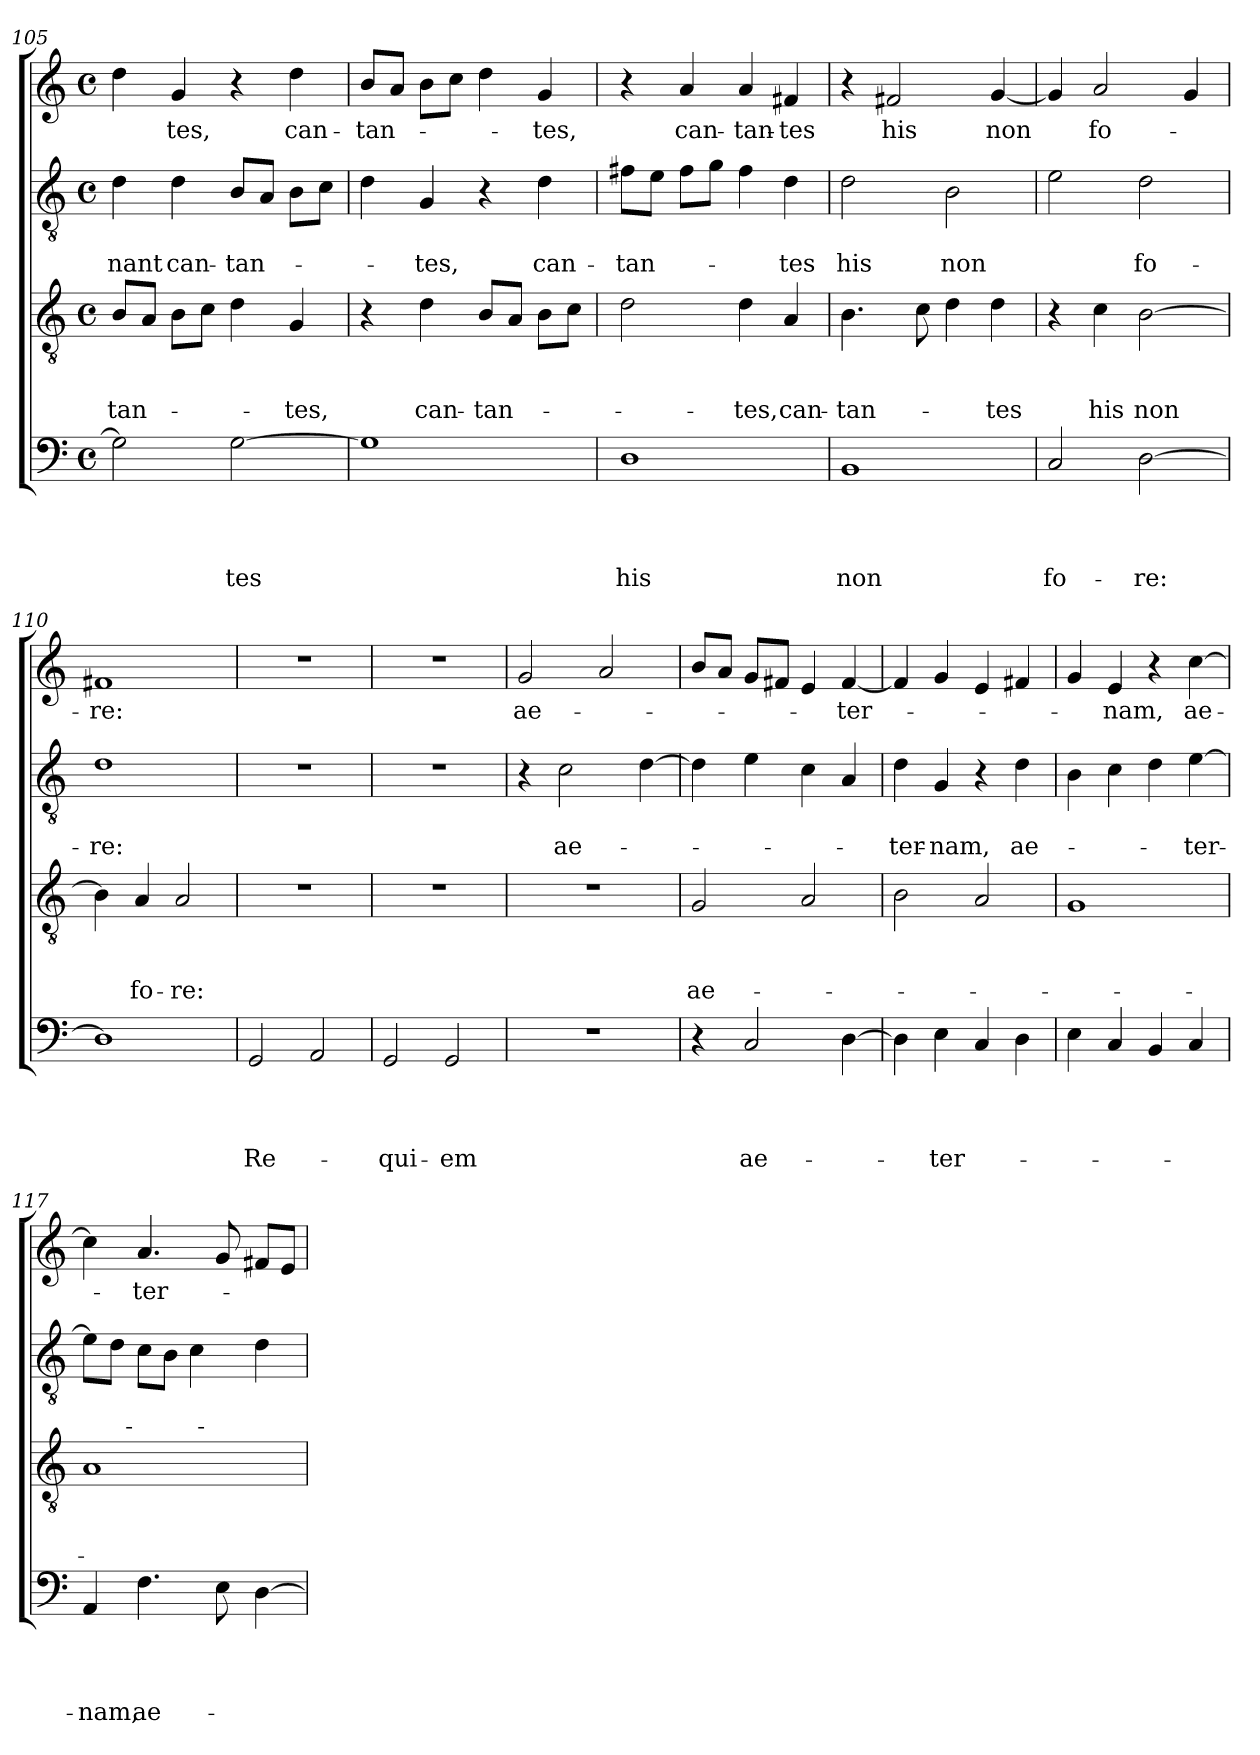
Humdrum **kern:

**kern	**text	**text	**text	**text	**kern	**text	**text	**text	**kern	**text	**text	**kern	**text
*part4	*part4	*part4	*part4	*part4	*part3	*part3	*part3	*part3	*part2	*part2	*part2	*part1	*part1
*staff4	*staff4	*staff4	*staff4	*staff4	*staff3	*staff3	*staff3	*staff3	*staff2	*staff2	*staff2	*staff1	*staff1
*clefF4	*	*	*	*	*clefGv2	*	*	*	*clefGv2	*	*	*clefG2	*
*k[]	*	*	*	*	*k[]	*	*	*	*k[]	*	*	*k[]	*
*C:	*	*	*	*	*C:	*	*	*	*C:	*	*	*C:	*
*M4/4	*	*	*	*	*M4/4	*	*	*	*M4/4	*	*	*M4/4	*
*met(c)	*	*	*	*	*met(c)	*	*	*	*met(c)	*	*	*met(c)	*
=105	=105	=105	=105	=105	=105	=105	=105	=105	=105	=105	=105	=105	=105
!	!	!	!	!	!	!	!	!LO:LY:b	!	!	!LO:LY:b	!	!
2G\]	.	.	.	.	8B/L	.	.	-tan-	4d\	.	-nant	4dd\	.
.	.	.	.	.	8A/J	.	.	.	.	.	.	.	.
!	!	!	!	!	!	!	!	!	!	!	!LO:LY:b	!	!LO:LY:b
.	.	.	.	.	8B\L	.	.	.	4d\	.	can-	4g/	-tes,
.	.	.	.	.	8c\J	.	.	.	.	.	.	.	.
!	!	!	!	!LO:LY:b	!	!	!	!	!	!	!LO:LY:b	!	!
[2G\	.	.	.	-tes	4d\	.	.	.	8B/L	.	-tan-	4r	.
.	.	.	.	.	.	.	.	.	8A/J	.	.	.	.
!	!	!	!	!	!	!	!	!LO:LY:b	!	!	!	!	!LO:LY:b
.	.	.	.	.	4G/	.	.	-tes,	8B\L	.	.	4dd\	can-
.	.	.	.	.	.	.	.	.	8c\J	.	.	.	.
=106	=106	=106	=106	=106	=106	=106	=106	=106	=106	=106	=106	=106	=106
!	!	!	!	!	!	!	!	!	!	!	!	!	!LO:LY:b
1G]	.	.	.	.	4r	.	.	.	4d\	.	.	8b/L	-tan-
.	.	.	.	.	.	.	.	.	.	.	.	8a/J	.
!	!	!	!	!	!	!	!	!LO:LY:b	!	!	!LO:LY:b	!	!
.	.	.	.	.	4d\	.	.	can-	4G/	.	-tes,	8b\L	.
.	.	.	.	.	.	.	.	.	.	.	.	8cc\J	.
!	!	!	!	!	!	!	!	!LO:LY:b	!	!	!	!	!
.	.	.	.	.	8B/L	.	.	-tan-	4r	.	.	4dd\	.
.	.	.	.	.	8A/J	.	.	.	.	.	.	.	.
!	!	!	!	!	!	!	!	!	!	!	!LO:LY:b	!	!LO:LY:b
.	.	.	.	.	8B\L	.	.	.	4d\	.	can-	4g/	-tes,
.	.	.	.	.	8c\J	.	.	.	.	.	.	.	.
=107	=107	=107	=107	=107	=107	=107	=107	=107	=107	=107	=107	=107	=107
!	!	!	!	!LO:LY:b	!	!	!	!	!	!	!LO:LY:b	!	!
1D	.	.	.	his	2d\	.	.	.	8f#X\L	.	-tan-	4r	.
.	.	.	.	.	.	.	.	.	8e\J	.	.	.	.
!	!	!	!	!	!	!	!	!	!	!	!	!	!LO:LY:b
.	.	.	.	.	.	.	.	.	8f#\L	.	.	4a/	can-
.	.	.	.	.	.	.	.	.	8g\J	.	.	.	.
!	!	!	!	!	!	!	!	!LO:LY:b	!	!	!	!	!LO:LY:b
.	.	.	.	.	4d\	.	.	-tes,	4f#\	.	.	4a/	-tan-
!	!	!	!	!	!	!	!	!LO:LY:b	!	!	!LO:LY:b	!	!LO:LY:b
.	.	.	.	.	4A/	.	.	can-	4d\	.	-tes	4f#X/	-tes
=108	=108	=108	=108	=108	=108	=108	=108	=108	=108	=108	=108	=108	=108
!	!	!	!	!LO:LY:b	!	!	!	!LO:LY:b	!	!	!LO:LY:b	!	!
1BB	.	.	.	non	4.B\	.	.	-tan-	2d\	.	his	4r	.
!	!	!	!	!	!	!	!	!	!	!	!	!	!LO:LY:b
.	.	.	.	.	.	.	.	.	.	.	.	2f#X/	his
.	.	.	.	.	8c\	.	.	.	.	.	.	.	.
!	!	!	!	!	!	!	!	!	!	!	!LO:LY:b	!	!
.	.	.	.	.	4d\	.	.	.	2B\	.	non	.	.
!	!	!	!	!	!	!	!	!LO:LY:b	!	!	!	!	!LO:LY:b
.	.	.	.	.	4d\	.	.	-tes	.	.	.	[4g/	non
!!LO:LB:g=z
=109	=109	=109	=109	=109	=109	=109	=109	=109	=109	=109	=109	=109	=109
!	!	!	!	!LO:LY:b	!	!	!	!	!	!	!	!	!
2C/	.	.	.	fo-	4r	.	.	.	2e\	.	.	4g/]	.
!	!	!	!	!	!	!	!	!LO:LY:b	!	!	!	!	!LO:LY:b
.	.	.	.	.	4c\	.	.	his	.	.	.	2a/	fo-
!	!	!	!	!LO:LY:b	!	!	!	!LO:LY:b	!	!	!LO:LY:b	!	!
[2D\	.	.	.	-re:	[2B\	.	.	non	2d\	.	fo-	.	.
.	.	.	.	.	.	.	.	.	.	.	.	4g/	.
=110	=110	=110	=110	=110	=110	=110	=110	=110	=110	=110	=110	=110	=110
!	!	!	!	!	!	!	!	!	!	!	!LO:LY:b	!	!LO:LY:b
1D]	.	.	.	.	4B\]	.	.	.	1d	.	-re:	1f#X	-re:
!	!	!	!	!	!	!	!	!LO:LY:b	!	!	!	!	!
.	.	.	.	.	4A/	.	.	fo-	.	.	.	.	.
!	!	!	!	!	!	!	!	!LO:LY:b	!	!	!	!	!
.	.	.	.	.	2A/	.	.	-re:	.	.	.	.	.
=111	=111	=111	=111	=111	=111	=111	=111	=111	=111	=111	=111	=111	=111
!	!	!	!	!LO:LY:b	!	!	!	!	!	!	!	!	!
2GG/	.	.	.	Re-	1r	.	.	.	1r	.	.	1r	.
2AA/	.	.	.	.	.	.	.	.	.	.	.	.	.
=112	=112	=112	=112	=112	=112	=112	=112	=112	=112	=112	=112	=112	=112
!	!	!	!	!LO:LY:b	!	!	!	!	!	!	!	!	!
2GG/	.	.	.	-qui-	1r	.	.	.	1r	.	.	1r	.
!	!	!	!	!LO:LY:b	!	!	!	!	!	!	!	!	!
2GG/	.	.	.	-em	.	.	.	.	.	.	.	.	.
=113	=113	=113	=113	=113	=113	=113	=113	=113	=113	=113	=113	=113	=113
!	!	!	!	!	!	!	!	!	!	!	!	!	!LO:LY:b
1r	.	.	.	.	1r	.	.	.	4r	.	.	2g/	ae-
!	!	!	!	!	!	!	!	!	!	!	!LO:LY:b	!	!
.	.	.	.	.	.	.	.	.	2c\	.	ae-	.	.
.	.	.	.	.	.	.	.	.	.	.	.	2a/	.
.	.	.	.	.	.	.	.	.	[4d\	.	.	.	.
=114	=114	=114	=114	=114	=114	=114	=114	=114	=114	=114	=114	=114	=114
!	!	!	!	!	!	!	!	!LO:LY:b	!	!	!	!	!
4r	.	.	.	.	2G/	.	.	ae-	4d\]	.	.	8b/L	.
.	.	.	.	.	.	.	.	.	.	.	.	8a/J	.
!	!	!	!	!LO:LY:b	!	!	!	!	!	!	!	!	!
2C/	.	.	.	ae-	.	.	.	.	4e\	.	.	8g/L	.
.	.	.	.	.	.	.	.	.	.	.	.	8f#X/J	.
.	.	.	.	.	2A/	.	.	.	4c\	.	.	4e/	.
!	!	!	!	!	!	!	!	!	!	!	!	!	!LO:LY:b
[4D\	.	.	.	.	.	.	.	.	4A/	.	.	[4f#/	-ter-
=115	=115	=115	=115	=115	=115	=115	=115	=115	=115	=115	=115	=115	=115
!	!	!	!	!	!	!	!	!	!	!	!LO:LY:b	!	!
4D\]	.	.	.	.	2B\	.	.	.	4d\	.	-ter-	4f#/]	.
!	!	!	!	!LO:LY:b	!	!	!	!	!	!	!LO:LY:b	!	!
4E\	.	.	.	-ter-	.	.	.	.	4G/	.	-nam,	4g/	.
4C/	.	.	.	.	2A/	.	.	.	4r	.	.	4e/	.
!	!	!	!	!	!	!	!	!	!	!	!LO:LY:b	!	!
4D\	.	.	.	.	.	.	.	.	4d\	.	ae-	4f#X/	.
!!LO:LB:g=z
=116	=116	=116	=116	=116	=116	=116	=116	=116	=116	=116	=116	=116	=116
4E\	.	.	.	.	1G	.	.	.	4B\	.	.	4g/	.
!	!	!	!	!	!	!	!	!	!	!	!	!	!LO:LY:b
4C/	.	.	.	.	.	.	.	.	4c\	.	.	4e/	-nam,
4BB/	.	.	.	.	.	.	.	.	4d\	.	.	4r	.
!	!	!	!	!	!	!	!	!	!	!	!LO:LY:b	!	!LO:LY:b
4C/	.	.	.	.	.	.	.	.	[4e\	.	-ter-	[4cc\	ae-
=117	=117	=117	=117	=117	=117	=117	=117	=117	=117	=117	=117	=117	=117
!	!	!	!	!LO:LY:b	!	!	!	!	!	!	!	!	!
4AA/	.	.	.	-nam,	1A	.	.	.	8e\L]	.	.	4cc\]	.
.	.	.	.	.	.	.	.	.	8d\J	.	.	.	.
!	!	!	!	!LO:LY:b	!	!	!	!	!	!	!	!	!LO:LY:b
4.F\	.	.	.	ae-	.	.	.	.	8c\L	.	.	4.a/	-ter-
.	.	.	.	.	.	.	.	.	8B\J	.	.	.	.
.	.	.	.	.	.	.	.	.	4c\	.	.	.	.
8E\	.	.	.	.	.	.	.	.	.	.	.	8g/	.
[4D\	.	.	.	.	.	.	.	.	4d\	.	.	8f#X/L	.
.	.	.	.	.	.	.	.	.	.	.	.	8e/J	.
=	=	=	=	=	=	=	=	=	=	=	=	=	=
*-	*-	*-	*-	*-	*-	*-	*-	*-	*-	*-	*-	*-	*-
